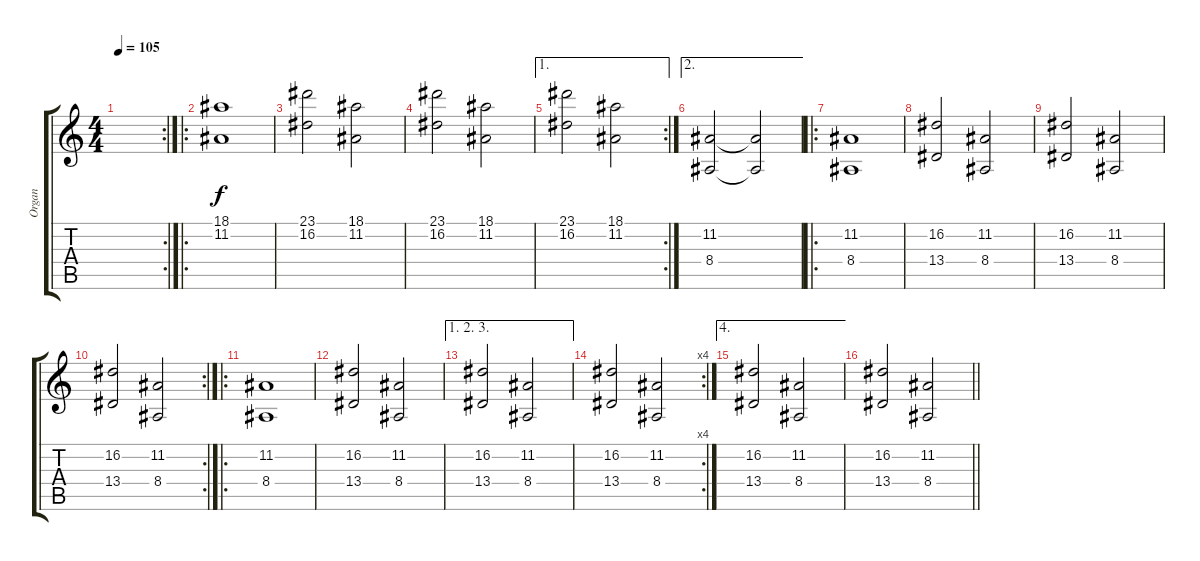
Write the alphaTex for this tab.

\track ("Organ" "Organ") {instrument churchorgan}
\staff {score tabs}
\tuning (E4 B3 G3 D3 A2 E2) {hide}
\rc 2
\ts (4 4)
\tempo 105
\clef g2
\ks c
|
\ro
(18.1 11.2).1 |
(23.1 16.2).2 (18.1 11.2).2 |
(23.1 16.2).2 (18.1 11.2).2 |
\ae 1
\rc 2
(23.1 16.2).2 (18.1 11.2).2 |
\ae 2
(11.2 8.4).2 (11.2{t} 8.4{t}).2 |
\ro
(11.2 8.4).1 |
(16.2 13.4).2 (11.2 8.4).2 |
(16.2 13.4).2 (11.2 8.4).2 |
\rc 2
(16.2 13.4).2 (11.2 8.4).2 |
\ro
(11.2 8.4).1 |
(16.2 13.4).2 (11.2 8.4).2 |
\ae (1 2 3)
(16.2 13.4).2 (11.2 8.4).2 |
\rc 4
(16.2 13.4).2 (11.2 8.4).2 |
\ae 4
(16.2 13.4).2 (11.2 8.4).2 |
\barLineRight lightlight
(16.2 13.4).2 (11.2 8.4).2
